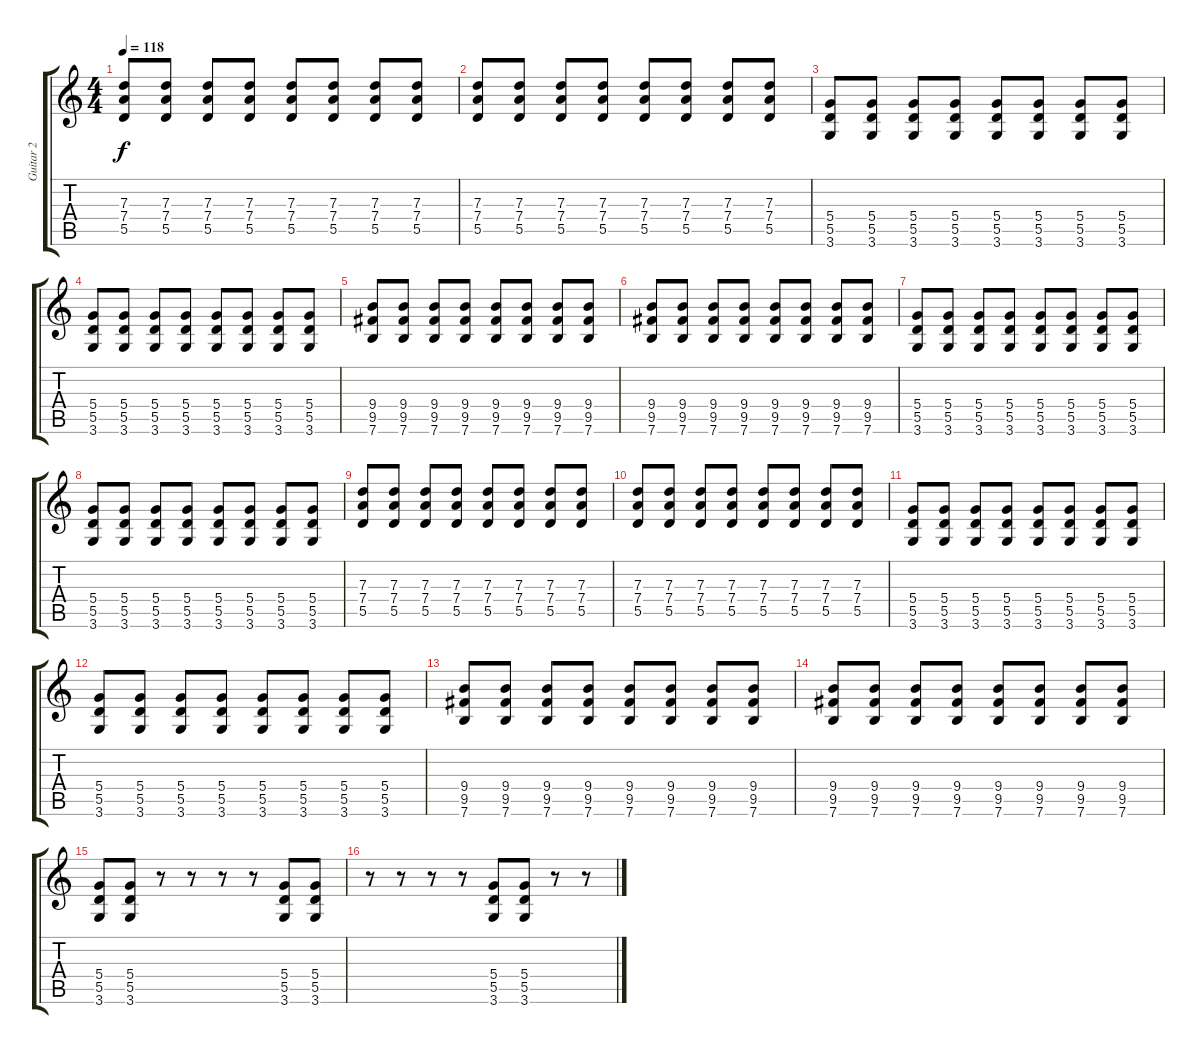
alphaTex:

\track ("Guitar 2" "Guitar 2") {instrument distortionguitar}
\staff {score tabs}
\tuning (E4 B3 G3 D3 A2 E2) {hide}
\ts (4 4)
\tempo 118
\clef g2
\ks c
(7.3 7.4 5.5).8{dy f} (7.3 7.4 5.5).8 (7.3 7.4 5.5).8 (7.3 7.4 5.5).8 (7.3 7.4 5.5).8 (7.3 7.4 5.5).8 (7.3 7.4 5.5).8 (7.3 7.4 5.5).8 |
(7.3 7.4 5.5).8 (7.3 7.4 5.5).8 (7.3 7.4 5.5).8 (7.3 7.4 5.5).8 (7.3 7.4 5.5).8 (7.3 7.4 5.5).8 (7.3 7.4 5.5).8 (7.3 7.4 5.5).8 |
(5.4 5.5 3.6).8 (5.4 5.5 3.6).8 (5.4 5.5 3.6).8 (5.4 5.5 3.6).8 (5.4 5.5 3.6).8 (5.4 5.5 3.6).8 (5.4 5.5 3.6).8 (5.4 5.5 3.6).8 |
(5.4 5.5 3.6).8 (5.4 5.5 3.6).8 (5.4 5.5 3.6).8 (5.4 5.5 3.6).8 (5.4 5.5 3.6).8 (5.4 5.5 3.6).8 (5.4 5.5 3.6).8 (5.4 5.5 3.6).8 |
(9.4 9.5 7.6).8 (9.4 9.5 7.6).8 (9.4 9.5 7.6).8 (9.4 9.5 7.6).8 (9.4 9.5 7.6).8 (9.4 9.5 7.6).8 (9.4 9.5 7.6).8 (9.4 9.5 7.6).8 |
(9.4 9.5 7.6).8 (9.4 9.5 7.6).8 (9.4 9.5 7.6).8 (9.4 9.5 7.6).8 (9.4 9.5 7.6).8 (9.4 9.5 7.6).8 (9.4 9.5 7.6).8 (9.4 9.5 7.6).8 |
(5.4 5.5 3.6).8 (5.4 5.5 3.6).8 (5.4 5.5 3.6).8 (5.4 5.5 3.6).8 (5.4 5.5 3.6).8 (5.4 5.5 3.6).8 (5.4 5.5 3.6).8 (5.4 5.5 3.6).8 |
(5.4 5.5 3.6).8 (5.4 5.5 3.6).8 (5.4 5.5 3.6).8 (5.4 5.5 3.6).8 (5.4 5.5 3.6).8 (5.4 5.5 3.6).8 (5.4 5.5 3.6).8 (5.4 5.5 3.6).8 |
(7.3 7.4 5.5).8 (7.3 7.4 5.5).8 (7.3 7.4 5.5).8 (7.3 7.4 5.5).8 (7.3 7.4 5.5).8 (7.3 7.4 5.5).8 (7.3 7.4 5.5).8 (7.3 7.4 5.5).8 |
(7.3 7.4 5.5).8 (7.3 7.4 5.5).8 (7.3 7.4 5.5).8 (7.3 7.4 5.5).8 (7.3 7.4 5.5).8 (7.3 7.4 5.5).8 (7.3 7.4 5.5).8 (7.3 7.4 5.5).8 |
(5.4 5.5 3.6).8 (5.4 5.5 3.6).8 (5.4 5.5 3.6).8 (5.4 5.5 3.6).8 (5.4 5.5 3.6).8 (5.4 5.5 3.6).8 (5.4 5.5 3.6).8 (5.4 5.5 3.6).8 |
(5.4 5.5 3.6).8 (5.4 5.5 3.6).8 (5.4 5.5 3.6).8 (5.4 5.5 3.6).8 (5.4 5.5 3.6).8 (5.4 5.5 3.6).8 (5.4 5.5 3.6).8 (5.4 5.5 3.6).8 |
(9.4 9.5 7.6).8 (9.4 9.5 7.6).8 (9.4 9.5 7.6).8 (9.4 9.5 7.6).8 (9.4 9.5 7.6).8 (9.4 9.5 7.6).8 (9.4 9.5 7.6).8 (9.4 9.5 7.6).8 |
(9.4 9.5 7.6).8 (9.4 9.5 7.6).8 (9.4 9.5 7.6).8 (9.4 9.5 7.6).8 (9.4 9.5 7.6).8 (9.4 9.5 7.6).8 (9.4 9.5 7.6).8 (9.4 9.5 7.6).8 |
(5.4 5.5 3.6).8 (5.4 5.5 3.6).8 r.8 r.8 r.8 r.8 (5.4 5.5 3.6).8 (5.4 5.5 3.6).8 |
r.8 r.8 r.8 r.8 (5.4 5.5 3.6).8 (5.4 5.5 3.6).8 r.8 r.8
